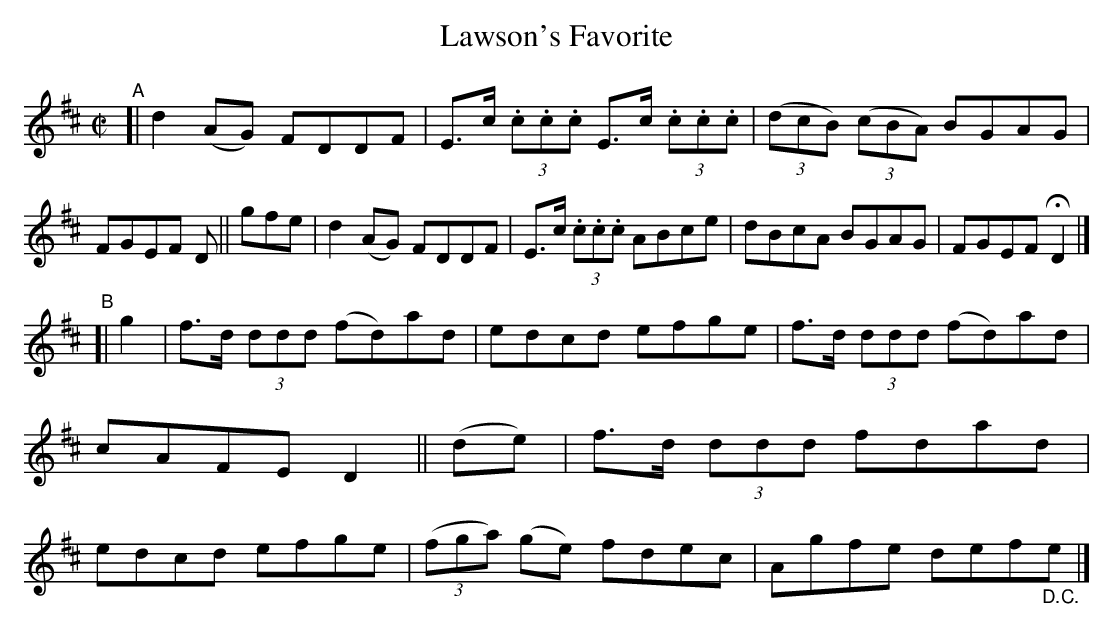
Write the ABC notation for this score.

X:1
T: Lawson's Favorite
M: C|
L: 1/8
K: D
"^A"\
[|        d2(AG) FDDF | E>c (3.c.c.c E>c (3.c.c.c | (3(dcB) (3(cBA) BGAG | FGEF D \
|| gfe  | d2(AG) FDDF | E>c (3.c.c.c ABce | dBcA BGAG | FGEF HD2 |]
"^B"\
[|  g2  | f>d (3ddd (fd)ad | edcd efge | f>d (3ddd (fd)ad | cAFE D2 \
|| (de) | f>d (3ddd fdad | edcd efge | (3(fga) (ge) fdec | Agfe def"_D.C."e |]
